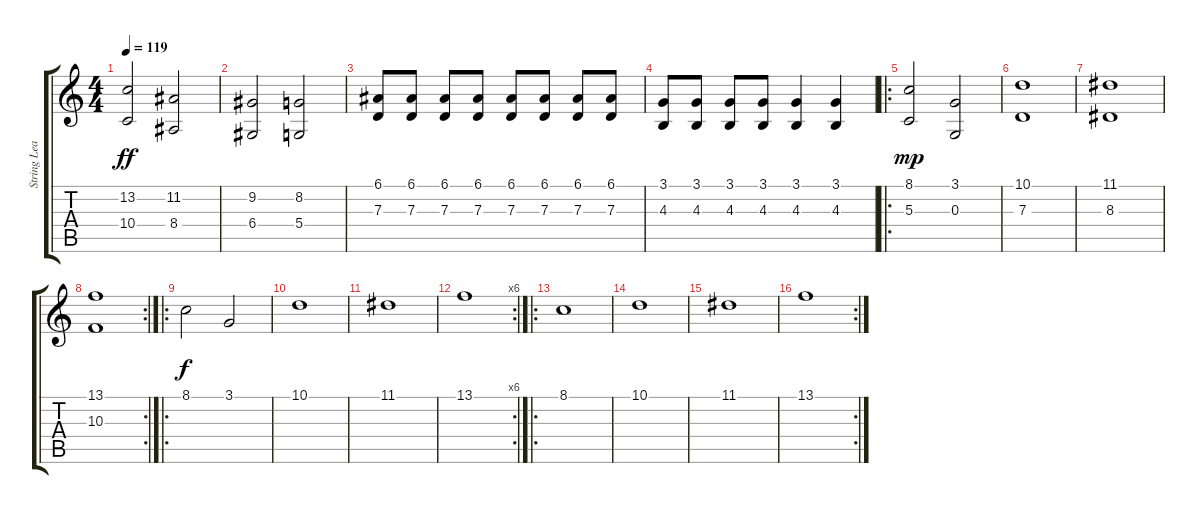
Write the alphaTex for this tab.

\track ("String Lead" "String Lea") {instrument stringensemble1}
\staff {score tabs}
\tuning (E4 B3 G3 D3 A2 E2) {hide}
\ts (4 4)
\tempo 119
\clef g2
\ks c
(13.2 10.4).2{dy ff} (11.2 8.4).2 |
(9.2 6.4).2 (8.2 5.4).2 |
(6.1 7.3).8 (6.1 7.3).8 (6.1 7.3).8 (6.1 7.3).8 (6.1 7.3).8 (6.1 7.3).8 (6.1 7.3).8 (6.1 7.3).8 |
(3.1 4.3).8 (3.1 4.3).8 (3.1 4.3).8 (3.1 4.3).8 (3.1 4.3).4 (3.1 4.3).4 |
\ro
(8.1 5.3).2{dy mp} (3.1 0.3).2 |
(10.1 7.3).1 |
(11.1 8.3).1 |
\rc 2
(13.1 10.3).1 |
\ro
8.1.2{dy f} 3.1.2 |
10.1.1 |
11.1.1 |
\rc 6
13.1.1 |
\ro
8.1.1 |
10.1.1 |
11.1.1 |
\rc 2
13.1.1
